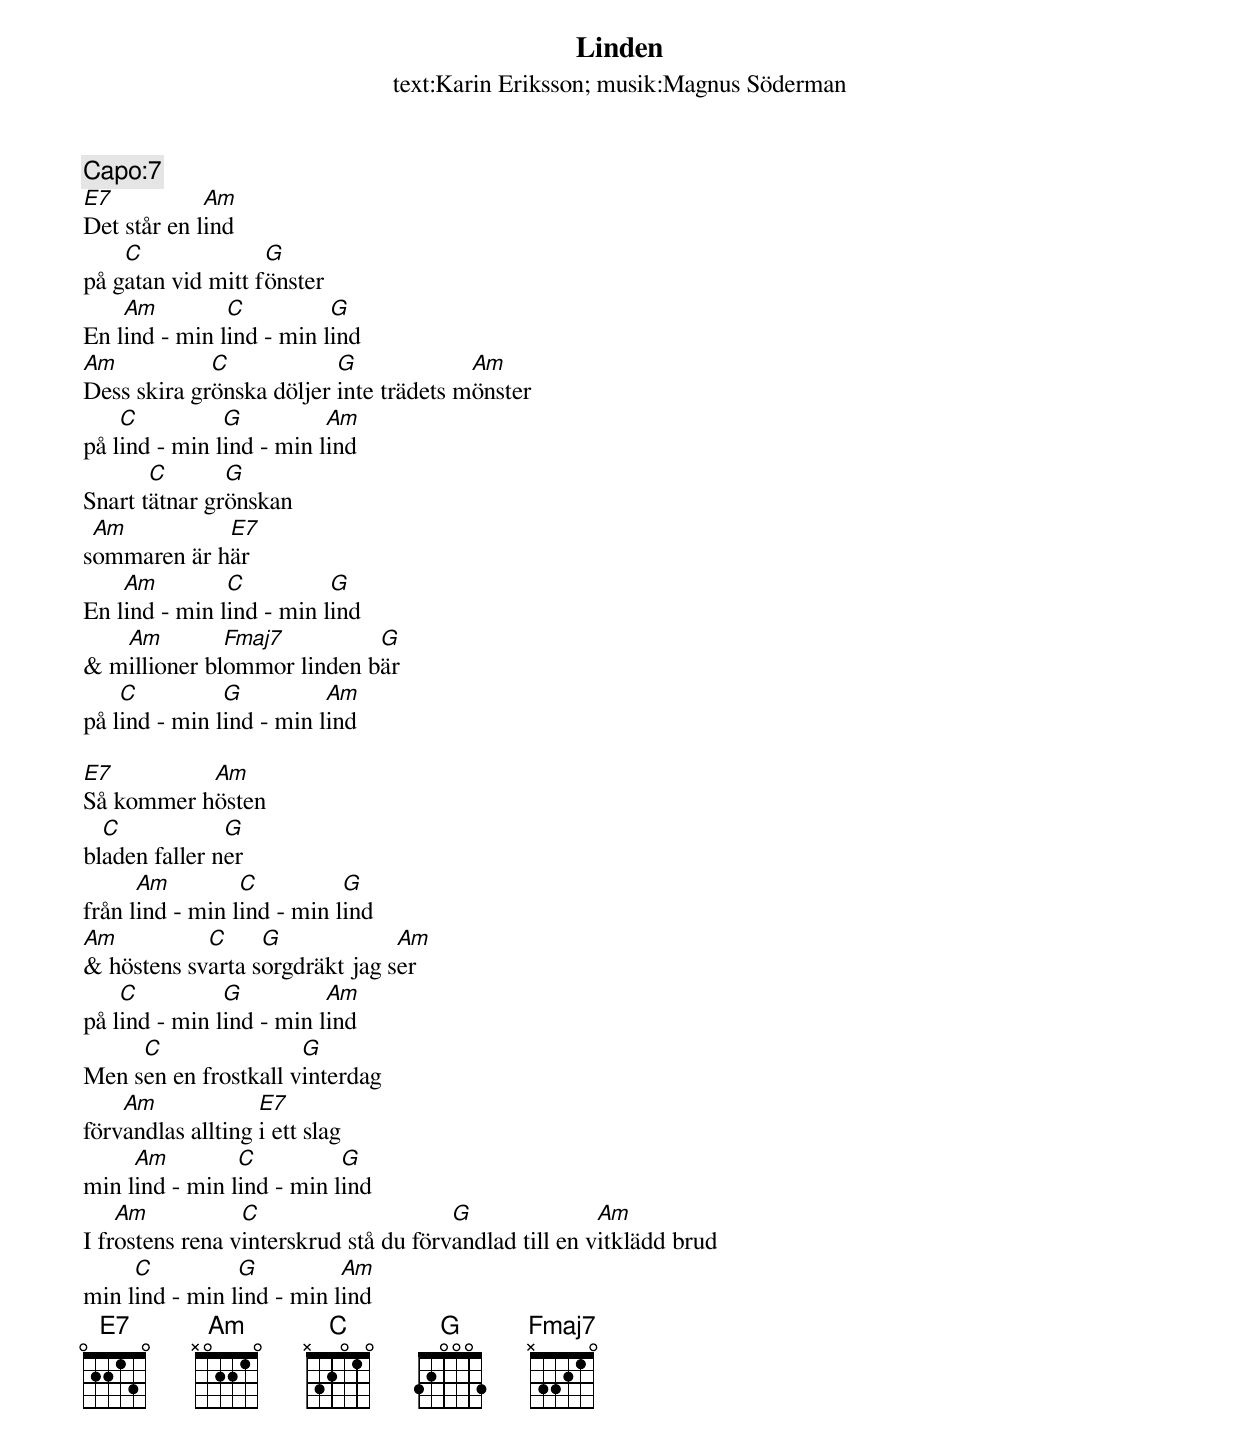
{t:Linden}
{st:text:Karin Eriksson}
{st:musik:Magnus Söderman}
{c:Capo:7}
[E7]Det står en l[Am]ind
på g[C]atan vid mitt f[G]önster
En l[Am]ind - min l[C]ind - min l[G]ind
[Am]Dess skira gr[C]önska döljer [G]inte trädets m[Am]önster
på l[C]ind - min l[G]ind - min l[Am]ind
Snart t[C]ätnar gr[G]önskan
s[Am]ommaren är h[E7]är
En l[Am]ind - min l[C]ind - min l[G]ind
& m[Am]illioner bl[Fmaj7]ommor linden b[G]är
på l[C]ind - min l[G]ind - min l[Am]ind

[E7]Så kommer h[Am]östen
bl[C]aden faller n[G]er
från l[Am]ind - min l[C]ind - min l[G]ind
[Am]& höstens sv[C]arta s[G]orgdräkt jag s[Am]er
på l[C]ind - min l[G]ind - min l[Am]ind
Men s[C]en en frostkall v[G]interdag
förv[Am]andlas allting [E7]i ett slag
min l[Am]ind - min l[C]ind - min l[G]ind
I fr[Am]ostens rena v[C]interskrud stå du förv[G]andlad till en v[Am]itklädd brud
min l[C]ind - min l[G]ind - min l[Am]ind
